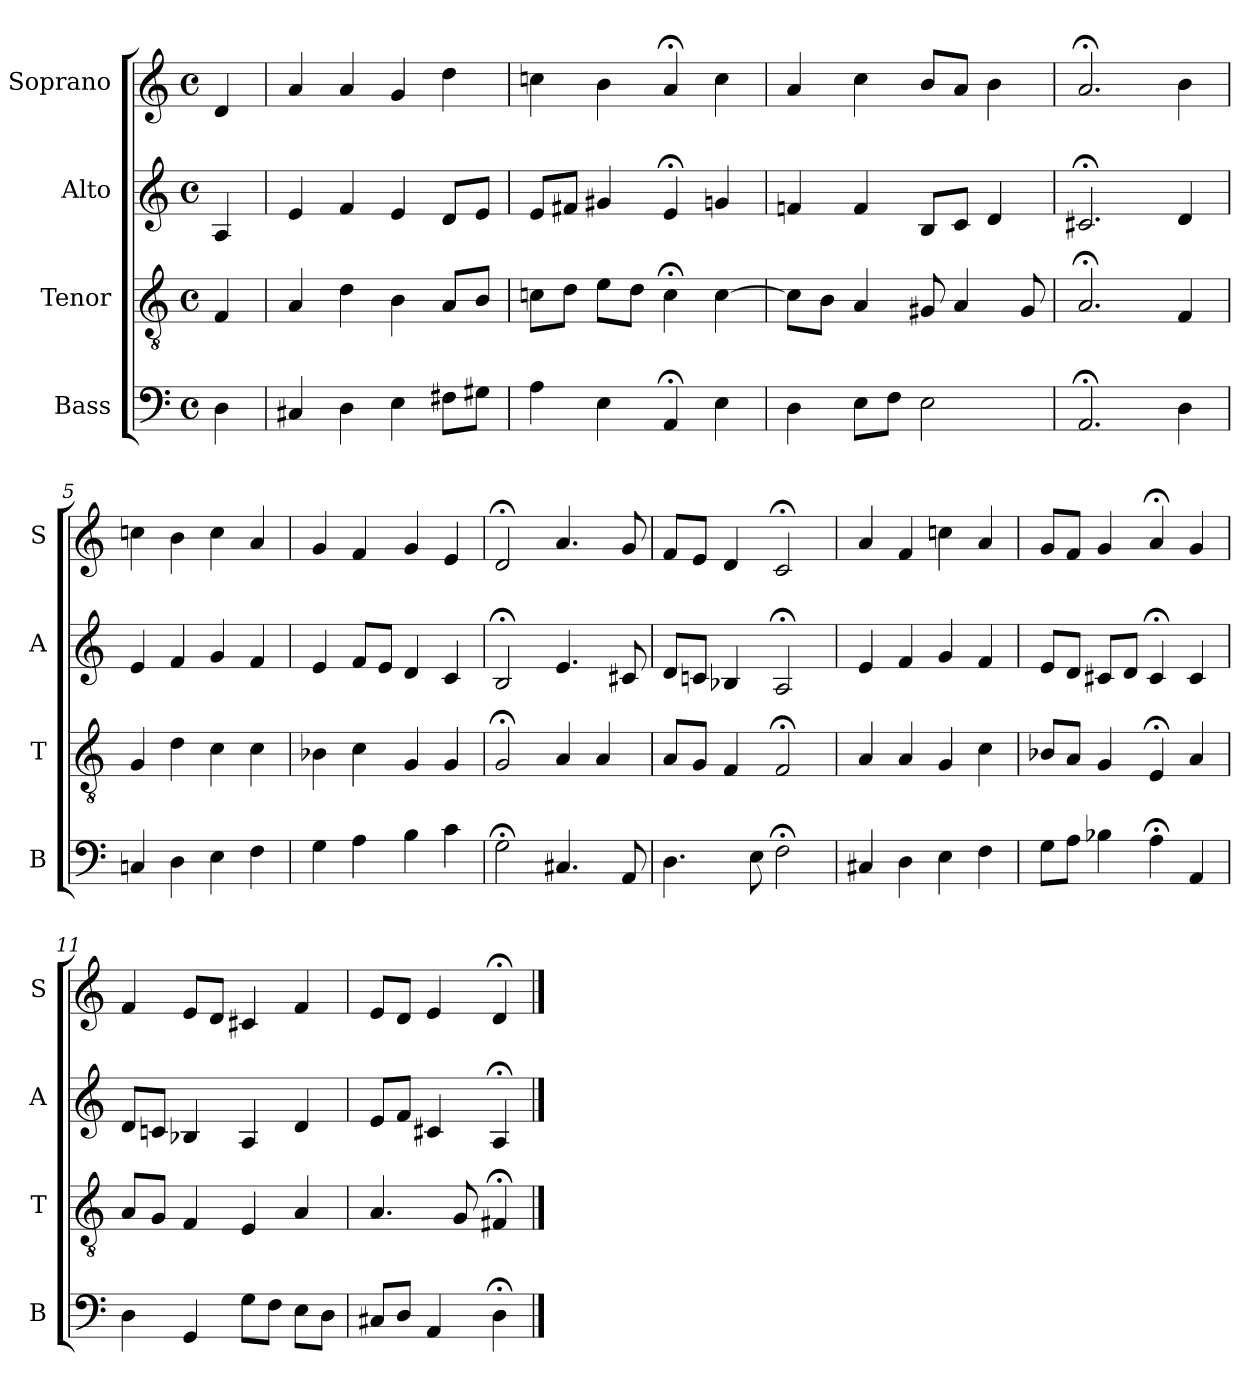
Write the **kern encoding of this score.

**kern	**kern	**kern	**kern
*part4	*part3	*part2	*part1
*staff4	*staff3	*staff2	*staff1
*I"Bass	*I"Tenor	*I"Alto	*I"Soprano
*I'B	*I'T	*I'A	*I'S
*clefF4	*clefGv2	*clefG2	*clefG2
*k[]	*k[]	*k[]	*k[]
*D:dor	*D:dor	*D:dor	*D:dor
*M4/4	*M4/4	*M4/4	*M4/4
*met(c)	*met(c)	*met(c)	*met(c)
*MM100	*MM100	*MM100	*MM100
=	=	=	=
4D	4F	4A	4d
=1	=1	=1	=1
4C#X	4A	4e	4a
4D	4d	4f	4a
4E	4B	4e	4g
8F#XL	8AL	8dL	4dd
8G#XJ	8BJ	8eJ	.
=2	=2	=2	=2
4A	8cnL	8eL	4ccn
.	8dJ	8f#XJ	.
4E	8eL	4g#X	4b
.	8dJ	.	.
4AA;<	4c;<	4e;<	4a;<
4E	[4c	4gn	4cc
=3	=3	=3	=3
4D	8cL]	4fn	4a
.	8BJ	.	.
8EL	4A	4f	4cci
8FiJ	.	.	.
2Ei	8G#X	8BL	8biL
.	4A	8cJ	8aJ
.	.	4d	4b
.	8G#	.	.
=4	=4	=4	=4
2.AA;<	2.A;<	2.c#X;<	2.a;<
4D	4F	4d	4b
=5	=5	=5	=5
4Cn	4G	4e	4ccn
4D	4d	4f	4b
4E	4c	4g	4cc
4F	4c	4f	4a
=6	=6	=6	=6
4G	4B-X	4e	4g
4A	4c	8fL	4f
.	.	8eJ	.
4B	4G	4d	4g
4c	4G	4c	4e
=7	=7	=7	=7
2G;<	2G;<	2B;<	2d;<
4.C#X	4A	4.e	4.a
.	4A	.	.
8AA	.	8c#X	8g
=8	=8	=8	=8
4.D	8AL	8dL	8fL
.	8GJ	8cnJ	8eJ
.	4F	4B-X	4d
8E	.	.	.
2F;<	2F;<	2A;<	2c;<
=9	=9	=9	=9
4C#X	4A	4e	4a
4D	4A	4f	4f
4E	4G	4g	4ccn
4F	4c	4f	4a
=10	=10	=10	=10
8GL	8B-XL	8eL	8gL
8AJ	8AJ	8dJ	8fJ
4B-X	4G	8c#XL	4g
.	.	8dJ	.
4A;<	4E;<	4c#;<	4a;<
4AA	4A	4c#	4g
=11	=11	=11	=11
4D	8AL	8dL	4f
.	8GJ	8cnJ	.
4GG	4F	4B-X	8eL
.	.	.	8dJ
8GL	4E	4A	4c#X
8FJ	.	.	.
8EL	4A	4d	4f
8DJ	.	.	.
=12	=12	=12	=12
8C#XL	4.A	8eL	8eL
8DJ	.	8fJ	8dJ
4AA	.	4c#X	4e
.	8G	.	.
4D;<	4F#X;<	4A;<	4d;<
==	==	==	==
*-	*-	*-	*-
